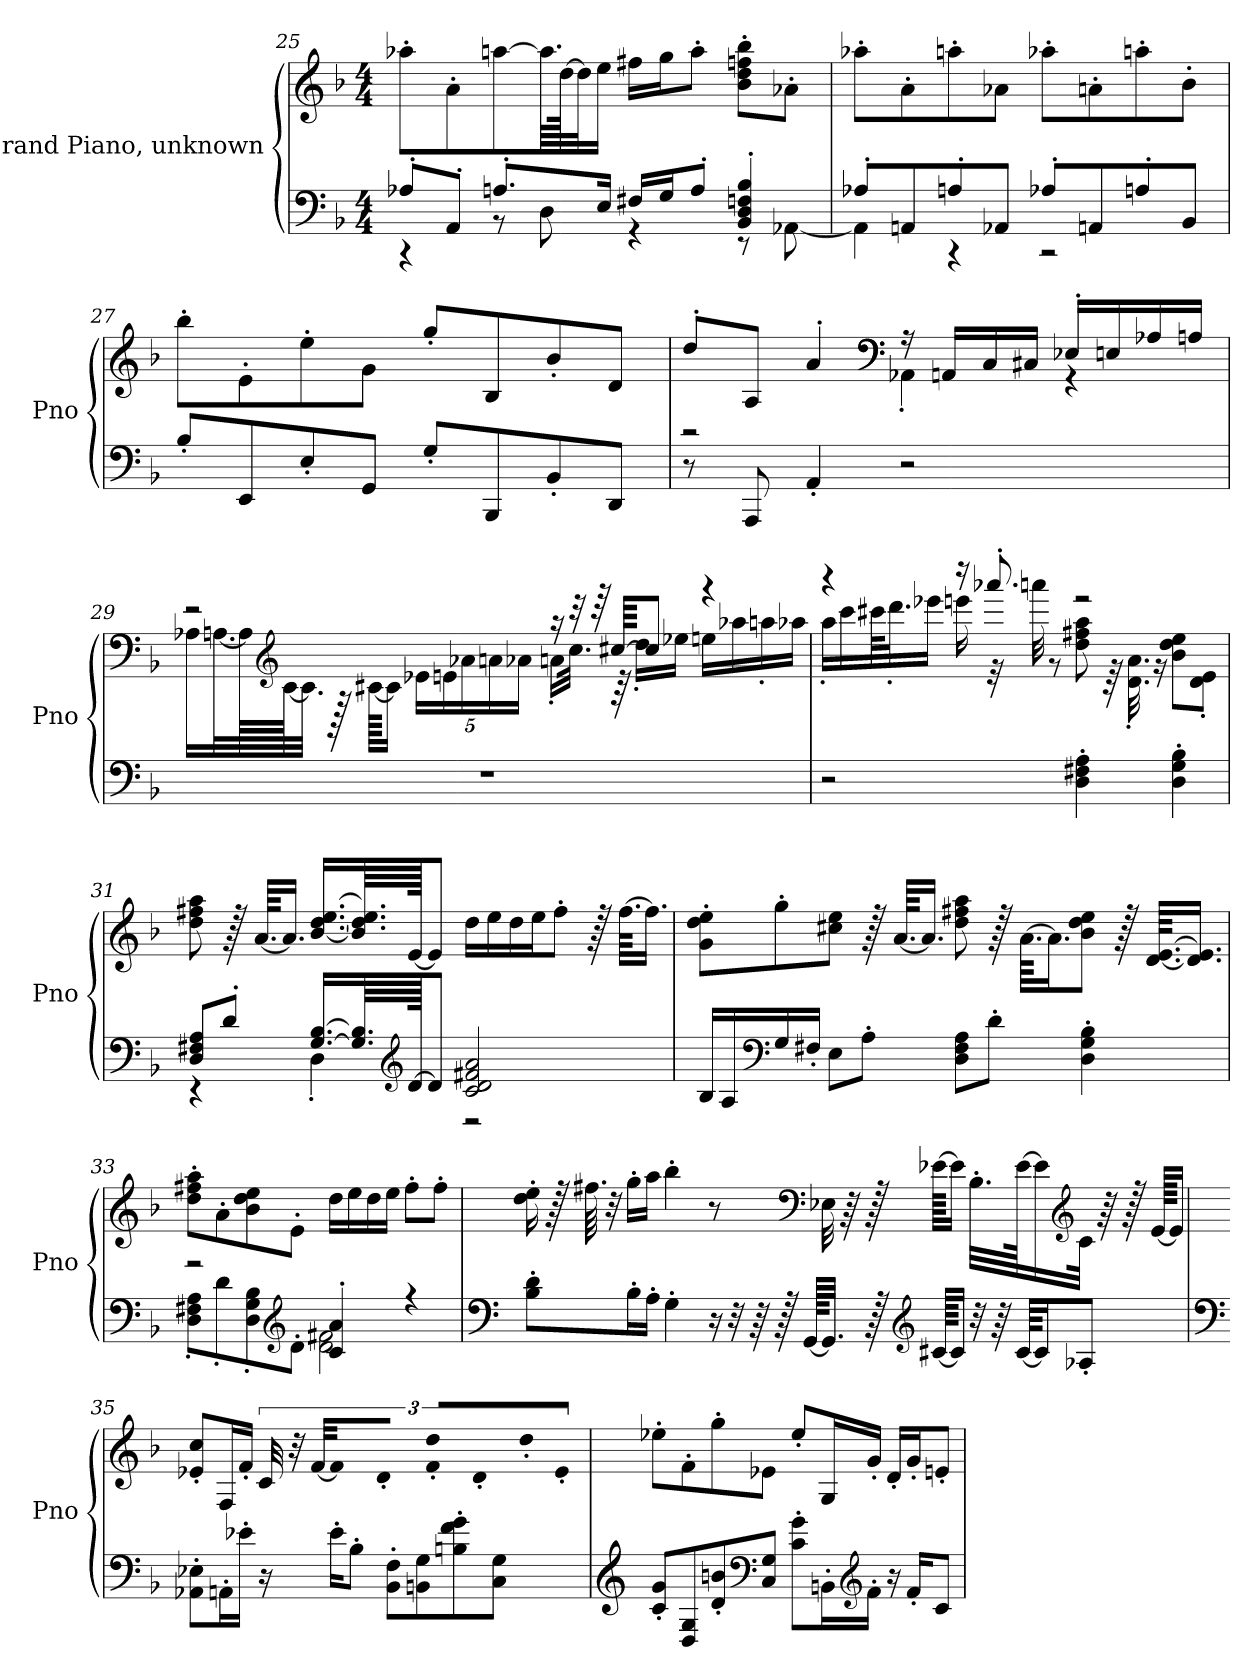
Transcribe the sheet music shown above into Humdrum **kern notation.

**kern	**kern
*part1	*part1
*staff2	*staff1
*I"Grand Piano, unknown	*
*I'Pno	*
*clefF4	*clefG2
*k[b-]	*k[b-]
*M4/4	*M4/4
=25	=25
*^	*
8A-X'/L	4r	8aa-X'\L
8AA'/J	.	8a'\
8.An'/L	8r	[8aan\
.	8D\	64.aa\LLL]
.	.	[128dd\JK
.	.	32dd\J]
16E/Jk	.	16ee\JJ
16F#X/LL	4r	16ff#X\LL
16G/J	.	16gg\J
8A'/J	.	8aa'\J
4BB-/' 4D/' 4Fn/' 4B-/'	8r	8b-\' 8dd\' 8ffn\' 8bb-\'L
.	[8AA-X\	8a-X'\J
=26	=26	=26
8A-X'/L	4AA-\]	8aa-X'\L
8AAn/	.	8a'\
8An'/	4r	8aan'\
8AA-X/J	.	8a-X\J
8A-X'/L	2r	8aa-X'\L
8AAn/	.	8an'\
8An'/	.	8aan'\
8BB-/J	.	8b-'\J
*v	*v	*
!!LO:LB:g=z
=27	=27
8B-'/L	8bb-'\L
8EE/	8e'\
8E'/	8ee'\
8GG/J	8g\J
8G'/L	8gg'/L
8BBB-/	8B-/
8BB-'/	8b-'/
8DD/J	8d/J
=28	=28
*	*^
8r	8dd'/L	2r
8AAA/	8A/J	.
4AA'/	4a'/	.
*	*clefF4	*
2r	16r	4AA-X'\
.	16AAn/LL	.
.	16C/	.
.	16C#X/JJ	.
.	16E-X'/LL	4r
.	16En/	.
.	16A-X/	.
.	16An/JJ	.
!!LO:LB:g=z	!!
=29	=29	=29
1r	2r	16A-X\LL
.	.	[32.An\L
.	.	128A\LL]
*	*clefG2	*
.	.	[128c\JJ
.	.	32.c\JJJ]
.	.	128r
.	.	[128c#X\KKKLL
.	.	16c#\JJ]
*	*	*Xbrackettup
.	.	20e-X\LL
.	.	20en\
.	.	20a-X\
.	.	20an\
.	.	20a-X\JJ
.	16r	16an'\LL
.	32r	32.cc\JJk
.	64r	.
.	[64cc#X/KKKL	64r
.	8cc#/J]	16dd'\LL
.	.	16ee-X\JJ
.	4r	16een\LL
.	.	16aa-X\
.	.	16aan'\
.	.	16aa-X\JJ
!!LO:LB:g=z	!!
=30	=30	=30
2r	4r	16aa'\LL
.	.	16ccc\
.	.	64ccc#X\KL
.	.	32.ddd'\J
.	.	16eee-X\JJ
.	16r	16eeen\
.	8.aaa-X'/	32r
.	.	32aaan\
.	.	8r
4D\' 4F#X\' 4A\'	2r	8dd\ 8ff#X\ 8aa\
.	.	64r
.	.	32.d\' 32.a\'
.	.	16r
4D\' 4G\' 4B-\'	.	8b-\ 8dd\ 8ee\L
.	.	8d\' 8e\'J
*	*v	*v
=31	=31
*^	*
8D/ 8F#X/ 8A/L	4r	8dd\ 8ff#X\ 8aa\
8d'/J	.	128r
.	.	[64.a/KKLL
.	.	16.a/JJ]
[16.G/ [16.B-/LL	4D'\	[16.b-/ [16.dd/ [16.ee/LL
64.G/] 64.B-/]LL	.	64.b-/] 64.dd/] 64.ee/]LL
*clefG2	*	*
[128d/JJJK	.	[128e/JJJK
8d/J]	.	8e/J]
2c/ 2d/ 2f#X/ 2a/	2r	16dd\LL
.	.	16ee\
.	.	16dd\
.	.	16ee\J
.	.	8ff#'\J
.	.	128r
.	.	[64.ff#\KKLL
.	.	16.ff#\JJ]
*v	*v	*
!!LO:PB:g=z
=32	=32
16B-/LL	8g\' 8dd\' 8ee\'L
16A/	.
*clefF4	*
16G/	8gg'\
16F#X'/JJ	.
8E\L	8cc#X\ 8ee\J
8A'\J	128r
.	[64.a/KKLL
.	16.a/JJ]
8D\ 8F#\ 8A\L	8dd\ 8ff#X\ 8aa\
8d'\J	128r
.	[64.a\KKLL
.	16.a\J]
4D\' 4G\' 4B-\'	8b-\ 8dd\ 8ee\J
.	128r
.	[64.d/ [64.e/KKLL
.	16.d/] 16.e/]JJ
=33	=33
*^	*
2r	8D\' 8F#X\' 8A\'L	8dd\' 8ff#X\' 8aa\'L
.	8d'\	8a'\
.	8D\' 8G\' 8B-\'	8b-\ 8dd\ 8ee\
*clefG2	*	*
.	8d'\J	8e'\J
4c/' 4a/'	2d\ 2f#X\	16dd\LL
.	.	16ee\
.	.	16dd\
.	.	16ee\JJ
4r	.	8ff#'\L
.	.	8ff#'\J
*v	*v	*
!!LO:LB:g=z
=34	=34
*clefF4	*
8B-\' 8d\'L	16dd\' 16ee\'
.	128r
.	64.ff#X\
.	32r
16B-'\L	16gg'\LL
16A'\JJ	16aa\JJ
4G'\	4bb-'\
16r	8r
32r	.
64r	.
128r	.
[128GG/KKLLL	.
*	*clefF4
32.GG/JJJ]	32E-X\
.	64r
128r	128r
*clefG2	*
[128c#X/KKKLL	[128e-X\KKKLL
16c#/JJ]	16e-\JJ]
32r	32.B-'\LLL
64r	.
[64c#/KKLL	[64e-\JK
16c#/J]	16e-\]
*	*clefG2
8A-X'/J	32c\JJk
.	64r
.	128r
.	[128e-/KKKLL
.	16e-/JJ]
!!LO:LB:g=z
=35	=35
*clefF4	*
8AA-X\' 8E-X\'L	8e-X/' 8cc/'L
16AAn'\L	16F/L
16e-X'\JJ	16f'/JJ
*	*brackettup
16r	48c/
.	48r
.	[48f/KLL
16e-'\KL	16f/J]
8B-'\J	8d'/J
8BB-\' 8F\'L	8f/' 8dd/'L
8BBn\ 8G\	8d'/
8Bn\' 8f\' 8g\'	8dd'/
8C\ 8G\J	8e-'/J
=36	=36
*clefG2	*
8c/' 8g/'L	8ee-X'\L
8D/ 8G/	8f'\
8d/' 8bn/'	8gg'\
*clefF4	*
8C/ 8G/J	8e-X\J
8c\' 8g\'L	8ee-'/L
16BBn'\L	16G/L
*clefG2	*
16f'\JJ	16g'/JJ
16r	16d'/LL
16f'/KL	16g'/J
8c/J	8en'/J
=	=
*-	*-
